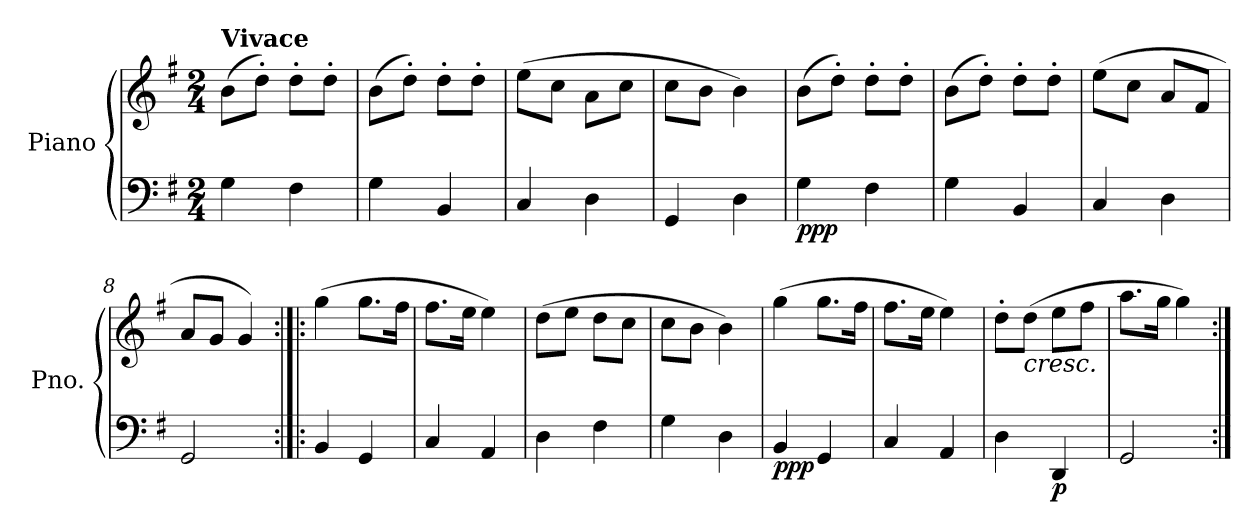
**kern	**kern	**dynam
*part1	*part1	*part1
*staff2	*staff1	*staff1/2
*I"Piano	*	*
*I'Pno.	*	*
*clefF4	*clefG2	*
*k[f#]	*k[f#]	*
*M2/4	*M2/4	*
=1	=1	=1
!	!LO:TX:a:B:t=Vivace	!
!	!	!LO:DY:b=2
!	!	!LO:DY:n=1:b
4G\	(>8b\L	mp mf
.	8dd'\J)	.
4F#\	8dd'\L	.
.	8dd'\J	.
=2	=2	=2
4G\	(>8b\L	.
.	8dd'\J)	.
4BB/	8dd'\L	.
.	8dd'\J	.
=3	=3	=3
4C/	(>8ee\L	.
.	8cc\J	.
4D\	8a\L	.
.	8cc\J	.
=4	=4	=4
4GG/	8cc\L	.
.	8b\J	.
4D\	4b\)	.
!!LO:LB:g=z
=5	=5	=5
!	!	!LO:DY:b=2
!	!	!LO:DY:n=1:b
4G\	(>8b\L	pp p
.	8dd'\J)	.
4F#\	8dd'\L	.
.	8dd'\J	.
=6	=6	=6
4G\	(>8b\L	.
.	8dd'\J)	.
4BB/	8dd'\L	.
.	8dd'\J	.
=7	=7	=7
4C/	(>8ee\L	.
.	8cc\J	.
4D\	8a/L	.
.	8f#/J	.
=8	=8	=8
2GG/	8a/L	.
.	8g/J	.
.	4g/)	.
!!LO:LB:g=z
=9:|!|:	=9:|!|:	=9:|!|:
!	!	!LO:DY:b=2
!	!	!LO:DY:n=1:b
4BB/	(>4gg\	mf f
4GG/	8.gg\L	.
.	16ff#\Jk	.
=10	=10	=10
4C/	8.ff#\L	.
.	16ee\Jk	.
4AA/	4ee\)	.
=11	=11	=11
4D\	(>8dd\L	.
.	8ee\J	.
4F#\	8dd\L	.
.	8cc\J	.
=12	=12	=12
4G\	8cc\L	.
.	8b\J	.
4D\	4b\)	.
!!LO:LB:g=z
=13	=13	=13
!	!	!LO:DY:b=2
!	!	!LO:DY:n=1:b
4BB/	(>4gg\	pp p
4GG/	8.gg\L	.
.	16ff#\Jk	.
=14	=14	=14
4C/	8.ff#\L	.
.	16ee\Jk	.
4AA/	4ee\)	.
=15	=15	=15
4D\	8dd'\L	.
!	!	!LO:HP:b
.	(>8dd\J	<
!	!	!LO:DY:b=2
4DD/	8ee\L	p
.	8ff#\J	.
=16	=16	=16
!	!	!LO:DY:b=2
!	!	!LO:DY:n=1:b
2GG/	8.aa\L	mp f
.	16gg\Jk	[
.	4gg\)	.
=:|!	=:|!	=:|!
*-	*-	*-
